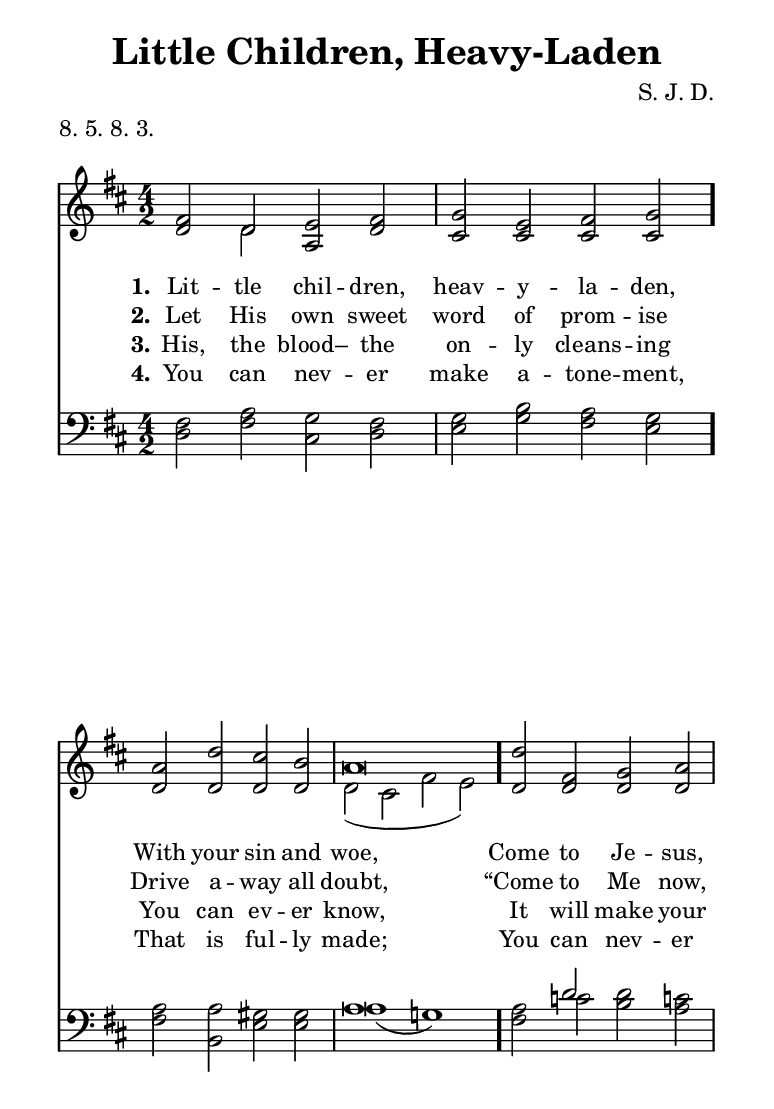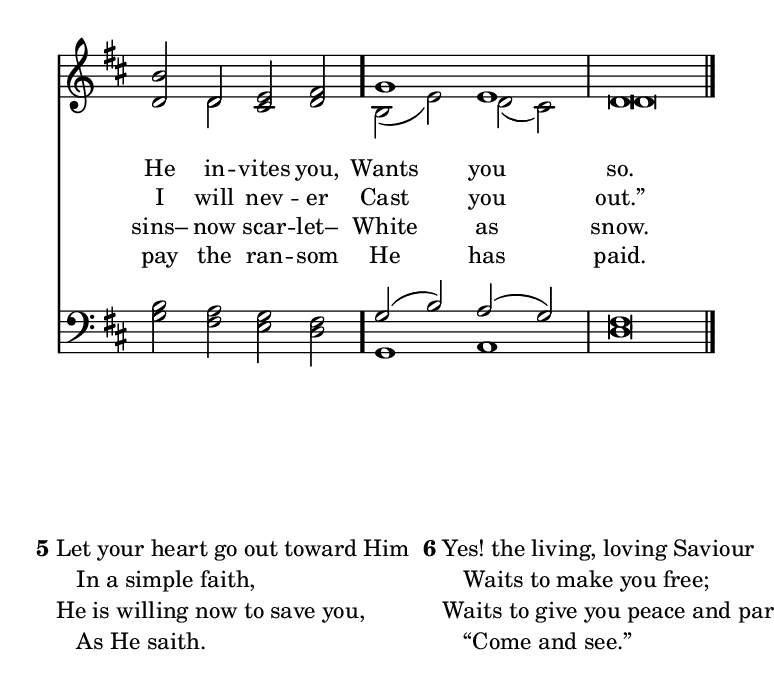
\include "common/global.ily"
\paper {
  \include "common/paper.ily"
  ragged-last-bottom = ##t
  % shrink space before markup verses to fit next hymn on same page
  score-markup-spacing.padding = #1.9
  score-markup-spacing.basic-distance = #1.9
}

\header{
  %children
  hymnnumber = "348"
  title = "Little Children, Heavy-Laden"
  tunename = "Rideau Ferry"
  meter = "8. 5. 8. 3."
  poet = ""
  composer = "S. J. D."
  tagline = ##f
}

global = {
  \include "common/overrides.ily"
  \override Staff.TimeSignature.style = #'numbered
  \time 4/2
  \override Score.MetronomeMark.transparent = ##t % hide all fermata changes too
  \tempo 2=80
  \key d \major
  \autoBeamOff
}

notesSoprano = {
\global
\relative c' {

  fis2 d e fis | g e fis g |
  a d cis b | a\breve |
  d2 fis, g a | b d, e fis |
  g1 e | d\breve |

  \bar "|."

}
}

notesAlto = {
\global
\relative e' {

  d2 d a d | cis cis cis cis |
  d2 d d d | d( cis fis e) |
  d2 d d d | d d cis d |
  b2( e) d( cis) | d\breve |

}
}

notesTenor = {
\global
\relative a {

  fis2 a g fis | g b a g |
  a2 a gis gis | a\breve | % original has voices impossible to distinguish here
  a2 d d c! | b a g fis |
  g2( b) a( g) | fis\breve |

}
}

notesBass = {
\global
\relative f {

  d2 fis cis d | e g fis e |
  fis b, e e | a1( g!) |
  fis2 c' b a | g fis e d |
  g,1 a | d\breve |

}
}

wordsA = \lyricmode {
\set stanza = "1."

Lit -- tle chil -- dren, heav -- y -- la -- den, \bar "."
With your sin and woe, \bar "."
Come to Je -- sus, He in -- vites you, \bar "."
Wants you so. \bar "."

}

wordsB = \lyricmode {
\set stanza = "2."

Let His own sweet word of prom -- ise
Drive a -- way all doubt,
“Come to Me now, I will nev -- er
Cast you out.”

}

wordsC = \lyricmode {
\set stanza = "3."

His, the blood– the on -- ly cleans -- ing
You can ev -- er know,
It will make your sins– now scar -- let–
White as snow.

}

wordsD = \lyricmode {
\set stanza = "4."

You can nev -- er make a -- tone -- ment,
That is ful -- ly made;
You can nev -- er pay the ran -- som
He has paid.

}

wordsE = \markuplist {

\line { Let your heart go out toward Him }
\line { { \hspace #2 } In a simple faith, }
\line { He is willing now to save you, }
\line { { \hspace #2 } As He saith. }

}

wordsF = \markuplist {

\line { Yes! the living, loving Saviour }
\line { { \hspace #2 } Waits to make you free; }
\line { Waits to give you peace and pardon, }
\line { { \hspace #2 } “Come and see.” }

}

\score {
  \context ChoirStaff <<
    \context Staff = upper <<
      \set Staff.autoBeaming = ##f
      \set ChoirStaff.systemStartDelimiter = #'SystemStartBar
      \set ChoirStaff.printPartCombineTexts = ##f
      \partcombine #'(2 . 9) \notesSoprano \notesAlto
      \context NullVoice = sopranos { \voiceOne << \notesSoprano >> }
      \context NullVoice = altos { \voiceTwo << \notesAlto >> }
      \context Lyrics = one   \lyricsto sopranos \wordsA
      \context Lyrics = two   \lyricsto sopranos \wordsB
      \context Lyrics = three \lyricsto sopranos \wordsC
      \context Lyrics = four  \lyricsto sopranos \wordsD
    >>
    \context Staff = men <<
      \set Staff.autoBeaming = ##f
      \clef bass
      \set ChoirStaff.printPartCombineTexts = ##f
      \partcombine #'(2 . 9) \notesTenor \notesBass
      \context NullVoice = tenors { \voiceOne << \notesTenor >> }
      \context NullVoice = basses { \voiceTwo << \notesBass >> }
    >>
  >>
  \layout {
    \include "common/layout.ily"
  }
  \midi{
    \include "common/midi.ily"
  }
}

\noPageBreak

\markup { \fill-line {
  \hspace #0.1
  \line{ \bold 5 \column { \wordsE } }
  \hspace #0.1
  \line{ \bold 6 \column { \wordsF } }
  \hspace #0.1
} }

\version "2.19.49"  % necessary for upgrading to future LilyPond versions.

% vi:set et ts=2 sw=2 ai nocindent syntax=lilypond:
